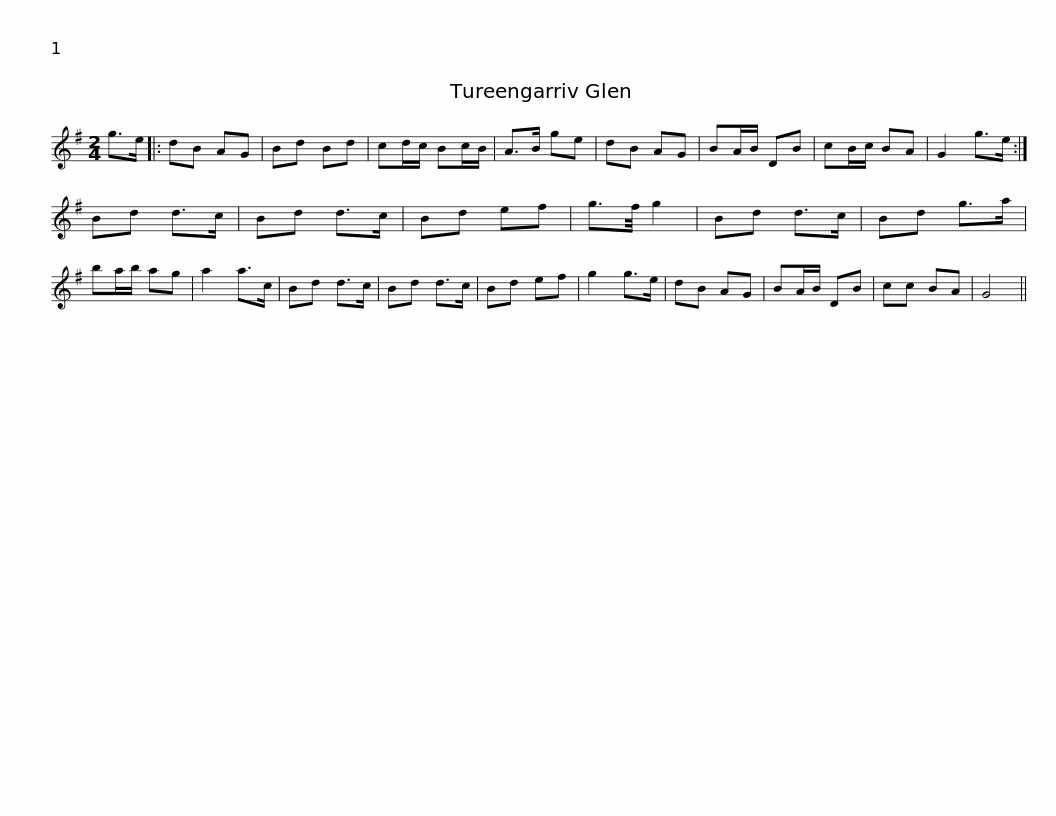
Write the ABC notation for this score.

X:1
L:1/8
M:2/4
I:linebreak $
K:G
V:1 treble
V:1
 g>e |: dB AG | Bd Bd | cd/c/ Bc/B/ | A>B ge | %5
 dB AG | BA/B/ DB | cB/c/ BA | G2 g>e :| Bd d>c |$ %10
 Bd d>c | Bd ef | g3/2f/4 g2 | Bd d>c | Bd g>a | %15
 ba/b/ ag | a2 a>c | Bd d>c | Bd d>c | Bd ef |$ %20
 g2 g>e | dB AG | BA/B/ DB | cc BA | G4 || %25
